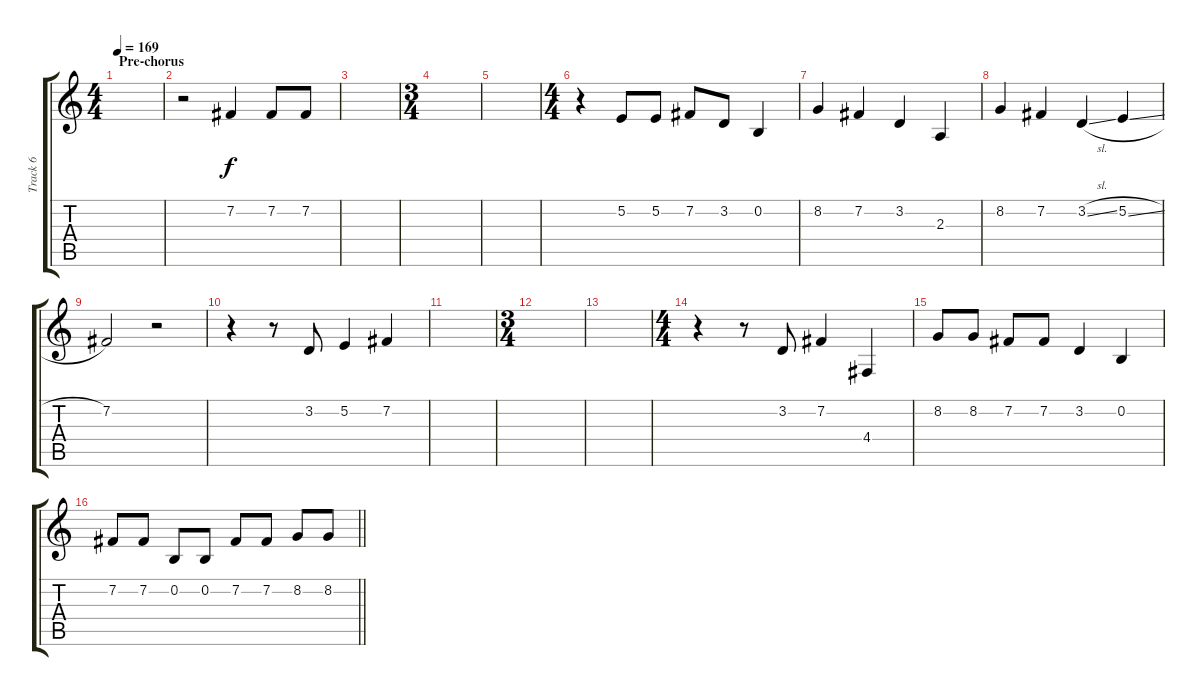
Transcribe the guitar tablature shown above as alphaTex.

\track ("Track 6" "Track 6") {instrument tenorsax}
\staff {score tabs}
\tuning (E4 B3 G3 D3 A2 E2) {hide}
\ts (4 4)
\section ("" "Pre-chorus")
\tempo 169
\clef g2
\ks c
|
r.2 7.2.4 7.2.8 7.2.8 |
|
\ts (3 4)
|
|
\ts (4 4)
r.4 5.2.8 5.2.8 7.2.8 3.2.8 0.2.4 |
8.2.4 7.2.4 3.2.4 2.3.4 |
8.2.4 7.2.4 3.2{sl}.4 5.2{sl}.4 |
7.2.2 r.2 |
r.4 r.8 3.2.8 5.2.4 7.2.4 |
|
\ts (3 4)
|
|
\ts (4 4)
r.4 r.8 3.2.8 7.2.4 4.4.4 |
8.2.8 8.2.8 7.2.8 7.2.8 3.2.4 0.2.4 |
\barLineRight lightlight
7.2.8 7.2.8 0.2.8 0.2.8 7.2.8 7.2.8 8.2.8 8.2.8
